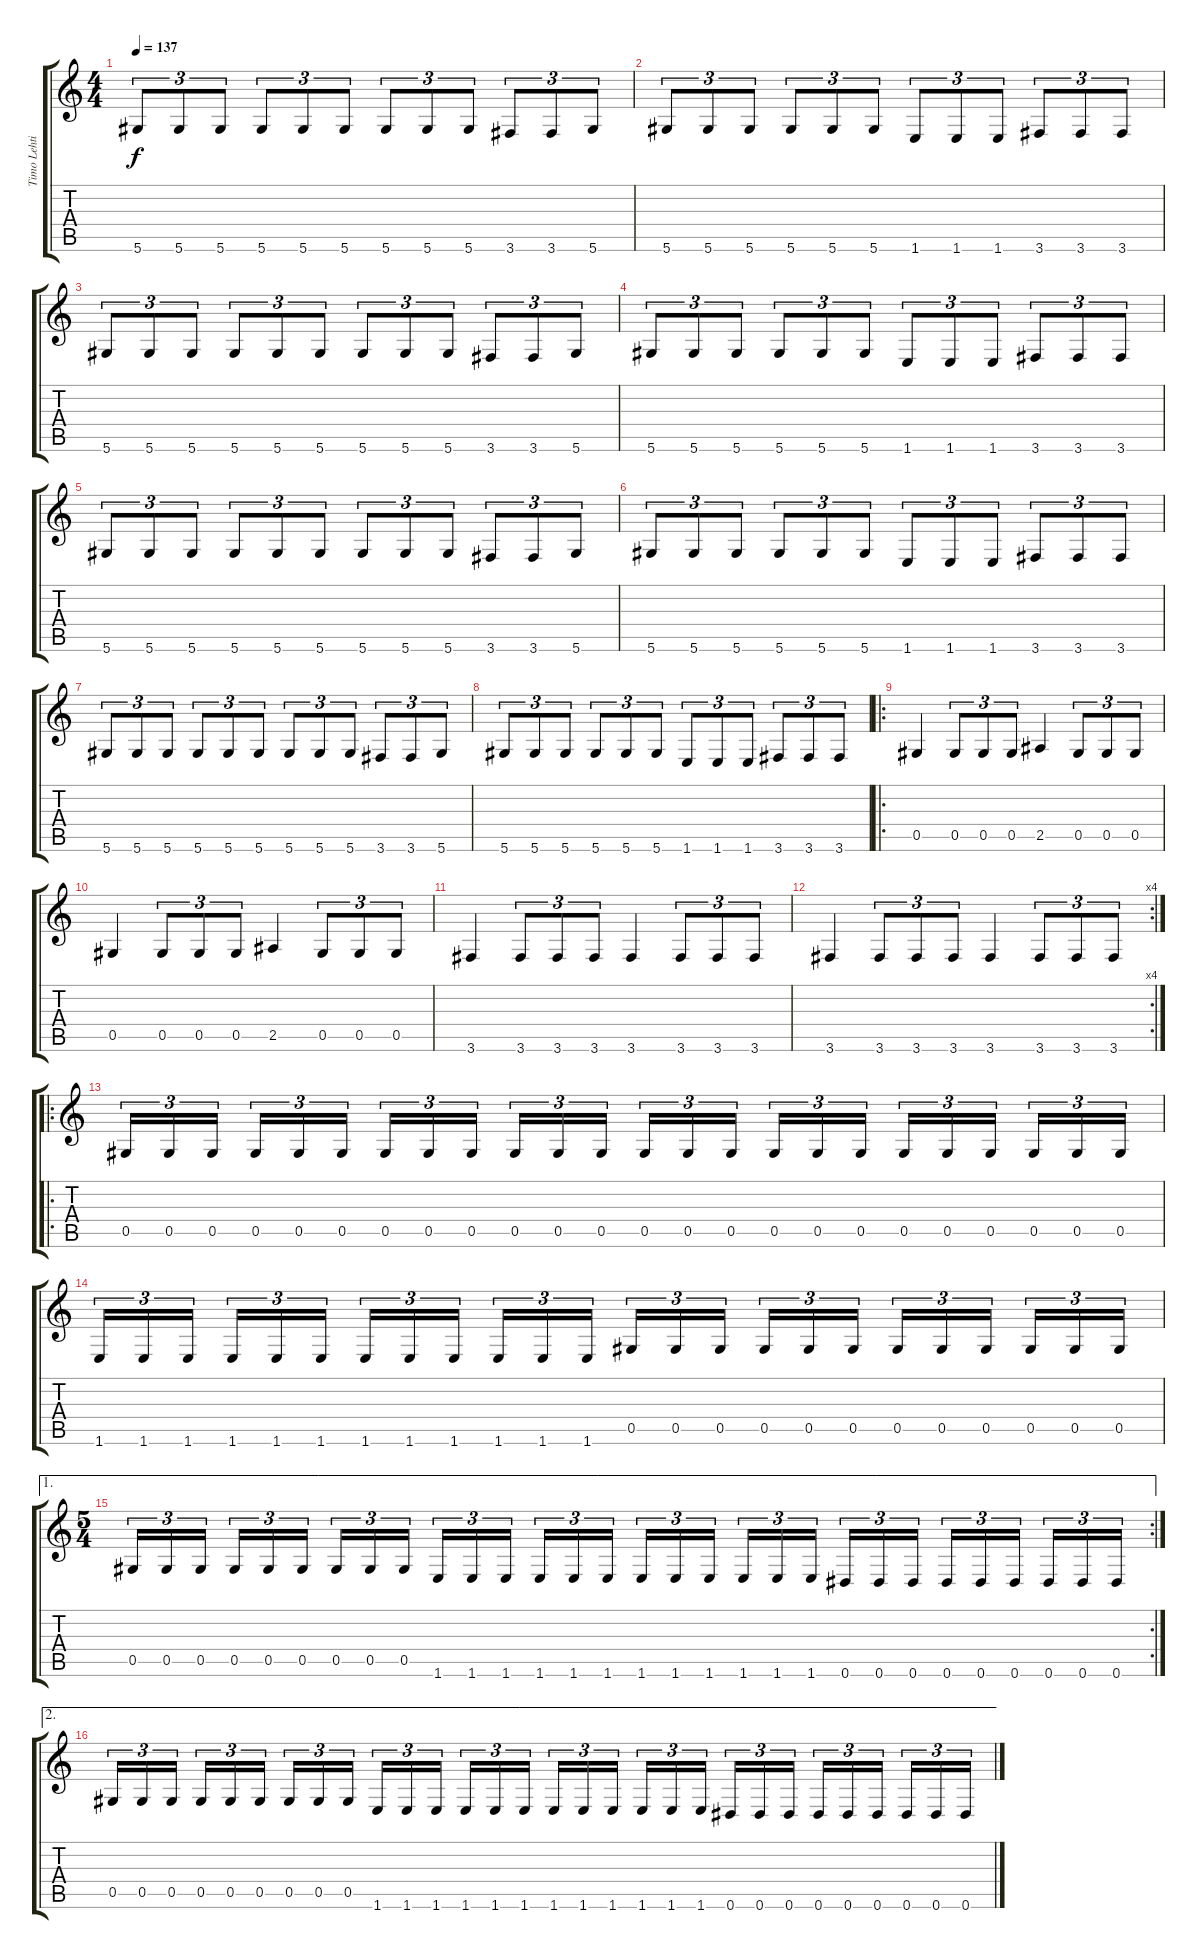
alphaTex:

\track ("Timo Lehtinen" "Timo Lehti") {instrument electricbasspick}
\staff {score tabs}
\tuning (Eb4 Bb3 Gb3 Db3 Ab2 Eb2) {hide}
\ts (4 4)
\tempo 137
\clef g2
\ks c
5.6.8{tu (3 2) dy f} 5.6.8{tu (3 2)} 5.6.8{tu (3 2)} 5.6.8{tu (3 2)} 5.6.8{tu (3 2)} 5.6.8{tu (3 2)} 5.6.8{tu (3 2)} 5.6.8{tu (3 2)} 5.6.8{tu (3 2)} 3.6.8{tu (3 2)} 3.6.8{tu (3 2)} 5.6.8{tu (3 2)} |
5.6.8{tu (3 2)} 5.6.8{tu (3 2)} 5.6.8{tu (3 2)} 5.6.8{tu (3 2)} 5.6.8{tu (3 2)} 5.6.8{tu (3 2)} 1.6.8{tu (3 2)} 1.6.8{tu (3 2)} 1.6.8{tu (3 2)} 3.6.8{tu (3 2)} 3.6.8{tu (3 2)} 3.6.8{tu (3 2)} |
5.6.8{tu (3 2)} 5.6.8{tu (3 2)} 5.6.8{tu (3 2)} 5.6.8{tu (3 2)} 5.6.8{tu (3 2)} 5.6.8{tu (3 2)} 5.6.8{tu (3 2)} 5.6.8{tu (3 2)} 5.6.8{tu (3 2)} 3.6.8{tu (3 2)} 3.6.8{tu (3 2)} 5.6.8{tu (3 2)} |
5.6.8{tu (3 2)} 5.6.8{tu (3 2)} 5.6.8{tu (3 2)} 5.6.8{tu (3 2)} 5.6.8{tu (3 2)} 5.6.8{tu (3 2)} 1.6.8{tu (3 2)} 1.6.8{tu (3 2)} 1.6.8{tu (3 2)} 3.6.8{tu (3 2)} 3.6.8{tu (3 2)} 3.6.8{tu (3 2)} |
5.6.8{tu (3 2)} 5.6.8{tu (3 2)} 5.6.8{tu (3 2)} 5.6.8{tu (3 2)} 5.6.8{tu (3 2)} 5.6.8{tu (3 2)} 5.6.8{tu (3 2)} 5.6.8{tu (3 2)} 5.6.8{tu (3 2)} 3.6.8{tu (3 2)} 3.6.8{tu (3 2)} 5.6.8{tu (3 2)} |
5.6.8{tu (3 2)} 5.6.8{tu (3 2)} 5.6.8{tu (3 2)} 5.6.8{tu (3 2)} 5.6.8{tu (3 2)} 5.6.8{tu (3 2)} 1.6.8{tu (3 2)} 1.6.8{tu (3 2)} 1.6.8{tu (3 2)} 3.6.8{tu (3 2)} 3.6.8{tu (3 2)} 3.6.8{tu (3 2)} |
5.6.8{tu (3 2)} 5.6.8{tu (3 2)} 5.6.8{tu (3 2)} 5.6.8{tu (3 2)} 5.6.8{tu (3 2)} 5.6.8{tu (3 2)} 5.6.8{tu (3 2)} 5.6.8{tu (3 2)} 5.6.8{tu (3 2)} 3.6.8{tu (3 2)} 3.6.8{tu (3 2)} 5.6.8{tu (3 2)} |
5.6.8{tu (3 2)} 5.6.8{tu (3 2)} 5.6.8{tu (3 2)} 5.6.8{tu (3 2)} 5.6.8{tu (3 2)} 5.6.8{tu (3 2)} 1.6.8{tu (3 2)} 1.6.8{tu (3 2)} 1.6.8{tu (3 2)} 3.6.8{tu (3 2)} 3.6.8{tu (3 2)} 3.6.8{tu (3 2)} |
\ro
0.5.4 0.5.8{tu (3 2)} 0.5.8{tu (3 2)} 0.5.8{tu (3 2)} 2.5.4 0.5.8{tu (3 2)} 0.5.8{tu (3 2)} 0.5.8{tu (3 2)} |
0.5.4 0.5.8{tu (3 2)} 0.5.8{tu (3 2)} 0.5.8{tu (3 2)} 2.5.4 0.5.8{tu (3 2)} 0.5.8{tu (3 2)} 0.5.8{tu (3 2)} |
3.6.4 3.6.8{tu (3 2)} 3.6.8{tu (3 2)} 3.6.8{tu (3 2)} 3.6.4 3.6.8{tu (3 2)} 3.6.8{tu (3 2)} 3.6.8{tu (3 2)} |
\rc 4
3.6.4 3.6.8{tu (3 2)} 3.6.8{tu (3 2)} 3.6.8{tu (3 2)} 3.6.4 3.6.8{tu (3 2)} 3.6.8{tu (3 2)} 3.6.8{tu (3 2)} |
\ro
0.5.16{tu (3 2)} 0.5.16{tu (3 2)} 0.5.16{tu (3 2)} 0.5.16{tu (3 2)} 0.5.16{tu (3 2)} 0.5.16{tu (3 2)} 0.5.16{tu (3 2)} 0.5.16{tu (3 2)} 0.5.16{tu (3 2)} 0.5.16{tu (3 2)} 0.5.16{tu (3 2)} 0.5.16{tu (3 2)} 0.5.16{tu (3 2)} 0.5.16{tu (3 2)} 0.5.16{tu (3 2)} 0.5.16{tu (3 2)} 0.5.16{tu (3 2)} 0.5.16{tu (3 2)} 0.5.16{tu (3 2)} 0.5.16{tu (3 2)} 0.5.16{tu (3 2)} 0.5.16{tu (3 2)} 0.5.16{tu (3 2)} 0.5.16{tu (3 2)} |
1.6.16{tu (3 2)} 1.6.16{tu (3 2)} 1.6.16{tu (3 2)} 1.6.16{tu (3 2)} 1.6.16{tu (3 2)} 1.6.16{tu (3 2)} 1.6.16{tu (3 2)} 1.6.16{tu (3 2)} 1.6.16{tu (3 2)} 1.6.16{tu (3 2)} 1.6.16{tu (3 2)} 1.6.16{tu (3 2)} 0.5.16{tu (3 2)} 0.5.16{tu (3 2)} 0.5.16{tu (3 2)} 0.5.16{tu (3 2)} 0.5.16{tu (3 2)} 0.5.16{tu (3 2)} 0.5.16{tu (3 2)} 0.5.16{tu (3 2)} 0.5.16{tu (3 2)} 0.5.16{tu (3 2)} 0.5.16{tu (3 2)} 0.5.16{tu (3 2)} |
\ae 1
\rc 2
\ts (5 4)
0.5.16{tu (3 2)} 0.5.16{tu (3 2)} 0.5.16{tu (3 2)} 0.5.16{tu (3 2)} 0.5.16{tu (3 2)} 0.5.16{tu (3 2)} 0.5.16{tu (3 2)} 0.5.16{tu (3 2)} 0.5.16{tu (3 2)} 1.6.16{tu (3 2)} 1.6.16{tu (3 2)} 1.6.16{tu (3 2)} 1.6.16{tu (3 2)} 1.6.16{tu (3 2)} 1.6.16{tu (3 2)} 1.6.16{tu (3 2)} 1.6.16{tu (3 2)} 1.6.16{tu (3 2)} 1.6.16{tu (3 2)} 1.6.16{tu (3 2)} 1.6.16{tu (3 2)} 0.6.16{tu (3 2)} 0.6.16{tu (3 2)} 0.6.16{tu (3 2)} 0.6.16{tu (3 2)} 0.6.16{tu (3 2)} 0.6.16{tu (3 2)} 0.6.16{tu (3 2)} 0.6.16{tu (3 2)} 0.6.16{tu (3 2)} |
\ae 2
0.5.16{tu (3 2)} 0.5.16{tu (3 2)} 0.5.16{tu (3 2)} 0.5.16{tu (3 2)} 0.5.16{tu (3 2)} 0.5.16{tu (3 2)} 0.5.16{tu (3 2)} 0.5.16{tu (3 2)} 0.5.16{tu (3 2)} 1.6.16{tu (3 2)} 1.6.16{tu (3 2)} 1.6.16{tu (3 2)} 1.6.16{tu (3 2)} 1.6.16{tu (3 2)} 1.6.16{tu (3 2)} 1.6.16{tu (3 2)} 1.6.16{tu (3 2)} 1.6.16{tu (3 2)} 1.6.16{tu (3 2)} 1.6.16{tu (3 2)} 1.6.16{tu (3 2)} 0.6.16{tu (3 2)} 0.6.16{tu (3 2)} 0.6.16{tu (3 2)} 0.6.16{tu (3 2)} 0.6.16{tu (3 2)} 0.6.16{tu (3 2)} 0.6.16{tu (3 2)} 0.6.16{tu (3 2)} 0.6.16{tu (3 2)}
